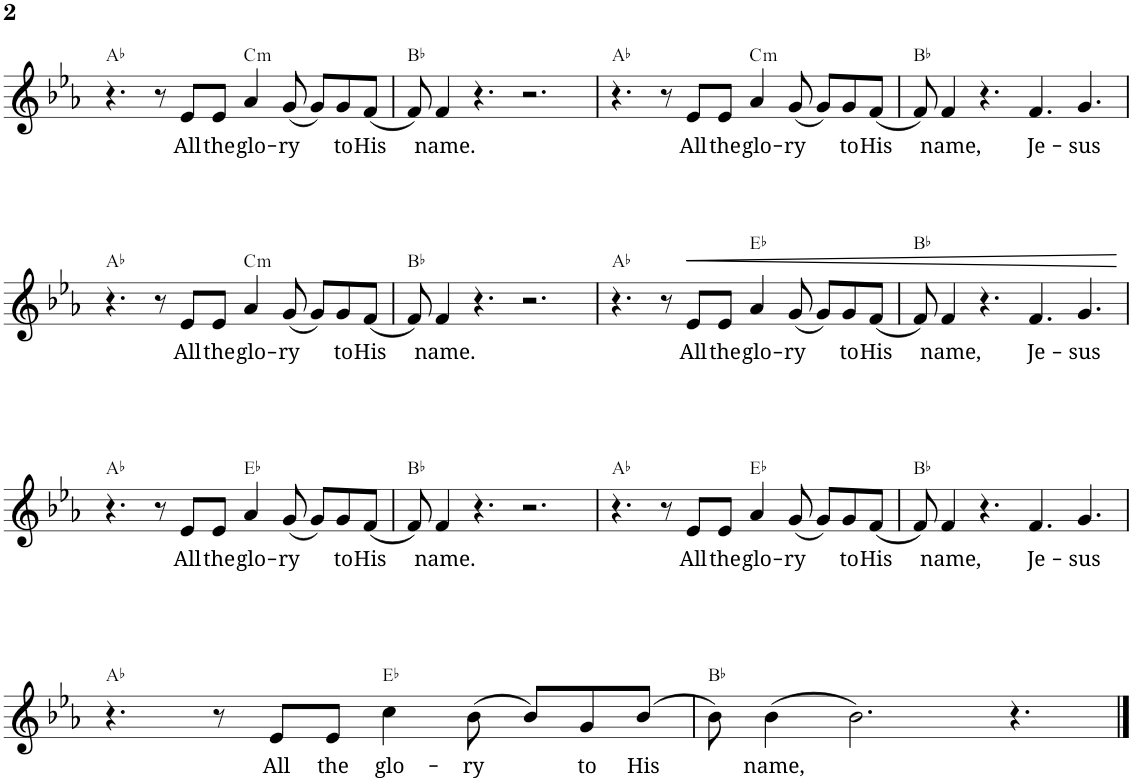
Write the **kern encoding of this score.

**kern	**text	**dynam	**harte
*part1	*part1	*part1	*part1
*staff1	*staff1	*staff1	*
*I"Piano	*	*	*
*I'Pno.	*	*	*
!!LO:PB:g=z
*clefG2	*	*	*
*k[b-e-a-]	*	*	*
*M12/8	*	*	*
=27	=27	=27	=27
4.r	.	.	Ab:maj
8r	.	.	.
!	!LO:LY:b	!	!
8e-/L	All	.	.
!	!LO:LY:b	!	!
8e-/J	the	.	.
!	!LO:LY:b	!	!LO:H:kt=m
4a-/	glo-	.	C:min
!	!LO:LY:b	!	!
(8g/	-ry	.	.
8g/L)	.	.	.
!	!LO:LY:b	!	!
8g/	to	.	.
!	!LO:LY:b	!	!
(8f/J	His	.	.
=28	=28	=28	=28
8f/)	.	.	Bb:maj
!	!LO:LY:b	!	!
4f/	name.	.	.
4.r	.	.	.
2.r	.	.	.
=29	=29	=29	=29
4.r	.	.	Ab:maj
8r	.	.	.
!	!LO:LY:b	!	!
8e-/L	All	.	.
!	!LO:LY:b	!	!
8e-/J	the	.	.
!	!LO:LY:b	!	!LO:H:kt=m
4a-/	glo-	.	C:min
!	!LO:LY:b	!	!
(8g/	-ry	.	.
8g/L)	.	.	.
!	!LO:LY:b	!	!
8g/	to	.	.
!	!LO:LY:b	!	!
(8f/J	His	.	.
=30	=30	=30	=30
8f/)	.	.	Bb:maj
!	!LO:LY:b	!	!
4f/	name,	.	.
4.r	.	.	.
!	!LO:LY:b	!	!
4.f/	Je-	.	.
!	!LO:LY:b	!	!
4.g/	-sus	.	.
!!LO:LB:g=z
=31	=31	=31	=31
4.r	.	.	Ab:maj
8r	.	.	.
!	!LO:LY:b	!	!
8e-/L	All	.	.
!	!LO:LY:b	!	!
8e-/J	the	.	.
!	!LO:LY:b	!	!LO:H:kt=m
4a-/	glo-	.	C:min
!	!LO:LY:b	!	!
(8g/	-ry	.	.
8g/L)	.	.	.
!	!LO:LY:b	!	!
8g/	to	.	.
!	!LO:LY:b	!	!
(8f/J	His	.	.
=32	=32	=32	=32
8f/)	.	.	Bb:maj
!	!LO:LY:b	!	!
4f/	name.	.	.
4.r	.	.	.
2.r	.	.	.
=33	=33	=33	=33
4.r	.	.	Ab:maj
8r	.	.	.
!	!LO:LY:b	!LO:HP:b	!
8e-/L	All	<	.
!	!LO:LY:b	!	!
8e-/J	the	.	.
!	!LO:LY:b	!	!
4a-/	glo-	.	Eb:maj
!	!LO:LY:b	!	!
(8g/	-ry	.	.
8g/L)	.	.	.
!	!LO:LY:b	!	!
8g/	to	.	.
!	!LO:LY:b	!	!
(8f/J	His	.	.
=34	=34	=34	=34
8f/)	.	.	Bb:maj
!	!LO:LY:b	!	!
4f/	name,	.	.
4.r	.	.	.
!	!LO:LY:b	!	!
4.f/	Je-	.	.
!	!LO:LY:b	!	!
4.g/	-sus	.	.
.	.	[	.
!!LO:LB:g=z
=35	=35	=35	=35
4.r	.	.	Ab:maj
8r	.	.	.
!	!LO:LY:b	!	!
8e-/L	All	.	.
!	!LO:LY:b	!	!
8e-/J	the	.	.
!	!LO:LY:b	!	!
4a-/	glo-	.	Eb:maj
!	!LO:LY:b	!	!
(8g/	-ry	.	.
8g/L)	.	.	.
!	!LO:LY:b	!	!
8g/	to	.	.
!	!LO:LY:b	!	!
(8f/J	His	.	.
=36	=36	=36	=36
8f/)	.	.	Bb:maj
!	!LO:LY:b	!	!
4f/	name.	.	.
4.r	.	.	.
2.r	.	.	.
=37	=37	=37	=37
4.r	.	.	Ab:maj
8r	.	.	.
!	!LO:LY:b	!	!
8e-/L	All	.	.
!	!LO:LY:b	!	!
8e-/J	the	.	.
!	!LO:LY:b	!	!
4a-/	glo-	.	Eb:maj
!	!LO:LY:b	!	!
(8g/	-ry	.	.
8g/L)	.	.	.
!	!LO:LY:b	!	!
8g/	to	.	.
!	!LO:LY:b	!	!
(8f/J	His	.	.
=38	=38	=38	=38
8f/)	.	.	Bb:maj
!	!LO:LY:b	!	!
4f/	name,	.	.
4.r	.	.	.
!	!LO:LY:b	!	!
4.f/	Je-	.	.
!	!LO:LY:b	!	!
4.g/	-sus	.	.
!!LO:LB:g=z
=39	=39	=39	=39
4.r	.	.	Ab:maj
8r	.	.	.
!	!LO:LY:b	!	!
8e-/L	All	.	.
!	!LO:LY:b	!	!
8e-/J	the	.	.
!	!LO:LY:b	!	!
4cc\	glo-	.	Eb:maj
!	!LO:LY:b	!	!
(8b-\	-ry	.	.
8b-/L)	.	.	.
!	!LO:LY:b	!	!
8g/	to	.	.
!	!LO:LY:b	!	!
(8b-/J	His	.	.
=40	=40	=40	=40
8b-\)	.	.	Bb:maj
!	!LO:LY:b	!	!
(4b-\	name,	.	.
2.b-\)	.	.	.
4.r	.	.	.
==	==	==	==
*-	*-	*-	*-
